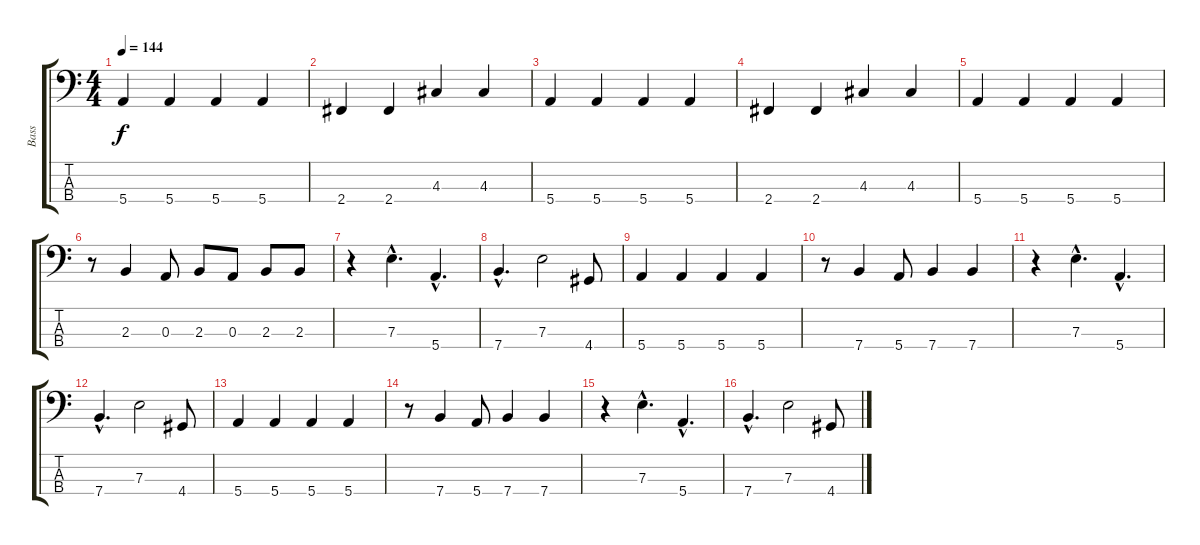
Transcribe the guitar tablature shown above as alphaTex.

\track ("Bass" "Bass") {instrument electricbassfinger}
\staff {score tabs}
\tuning (G2 D2 A1 E1) {hide}
\ts (4 4)
\tempo 144
\clef f4
\ks c
5.4.4{dy f} 5.4.4 5.4.4 5.4.4 |
2.4.4 2.4.4 4.3.4 4.3.4 |
5.4.4 5.4.4 5.4.4 5.4.4 |
2.4.4 2.4.4 4.3.4 4.3.4 |
5.4.4 5.4.4 5.4.4 5.4.4 |
r.8 2.3.4 0.3.8 2.3.8 0.3.8 2.3.8 2.3.8 |
r.4 7.3{hac}.4{d} 5.4{hac}.4{d} |
7.4{hac}.4{d} 7.3.2 4.4.8 |
5.4.4 5.4.4 5.4.4 5.4.4 |
r.8 7.4.4 5.4.8 7.4.4 7.4.4 |
r.4 7.3{hac}.4{d} 5.4{hac}.4{d} |
7.4{hac}.4{d} 7.3.2 4.4.8 |
5.4.4 5.4.4 5.4.4 5.4.4 |
r.8 7.4.4 5.4.8 7.4.4 7.4.4 |
r.4 7.3{hac}.4{d} 5.4{hac}.4{d} |
7.4{hac}.4{d} 7.3.2 4.4.8
